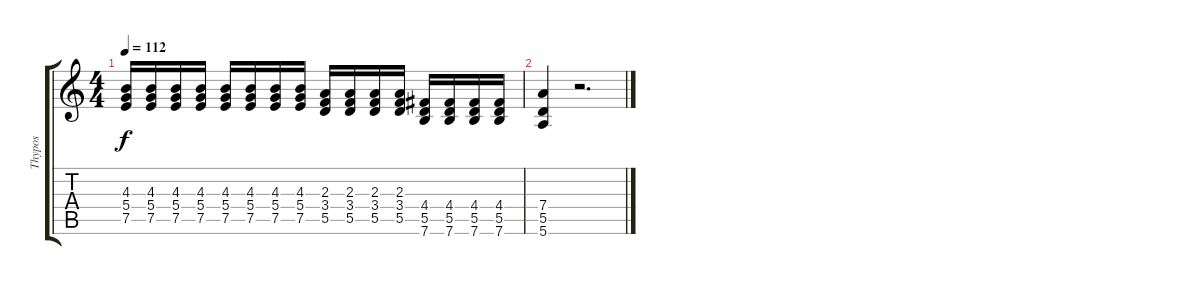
\track ("Thypos" "Thypos") {instrument acousticguitarnylon}
\staff {score tabs}
\tuning (E4 B3 G3 D3 A2 E2) {hide}
\ts (4 4)
\tempo 112
\clef g2
\ks c
(4.3 5.4 7.5).16{dy f} (4.3 5.4 7.5).16 (4.3 5.4 7.5).16 (4.3 5.4 7.5).16 (4.3 5.4 7.5).16 (4.3 5.4 7.5).16 (4.3 5.4 7.5).16 (4.3 5.4 7.5).16 (2.3 3.4 5.5).16 (2.3 3.4 5.5).16 (2.3 3.4 5.5).16 (2.3 3.4 5.5).16 (4.4 5.5 7.6).16 (4.4 5.5 7.6).16 (4.4 5.5 7.6).16 (4.4 5.5 7.6).16 |
(7.4 5.5 5.6).4 r.2{d}
